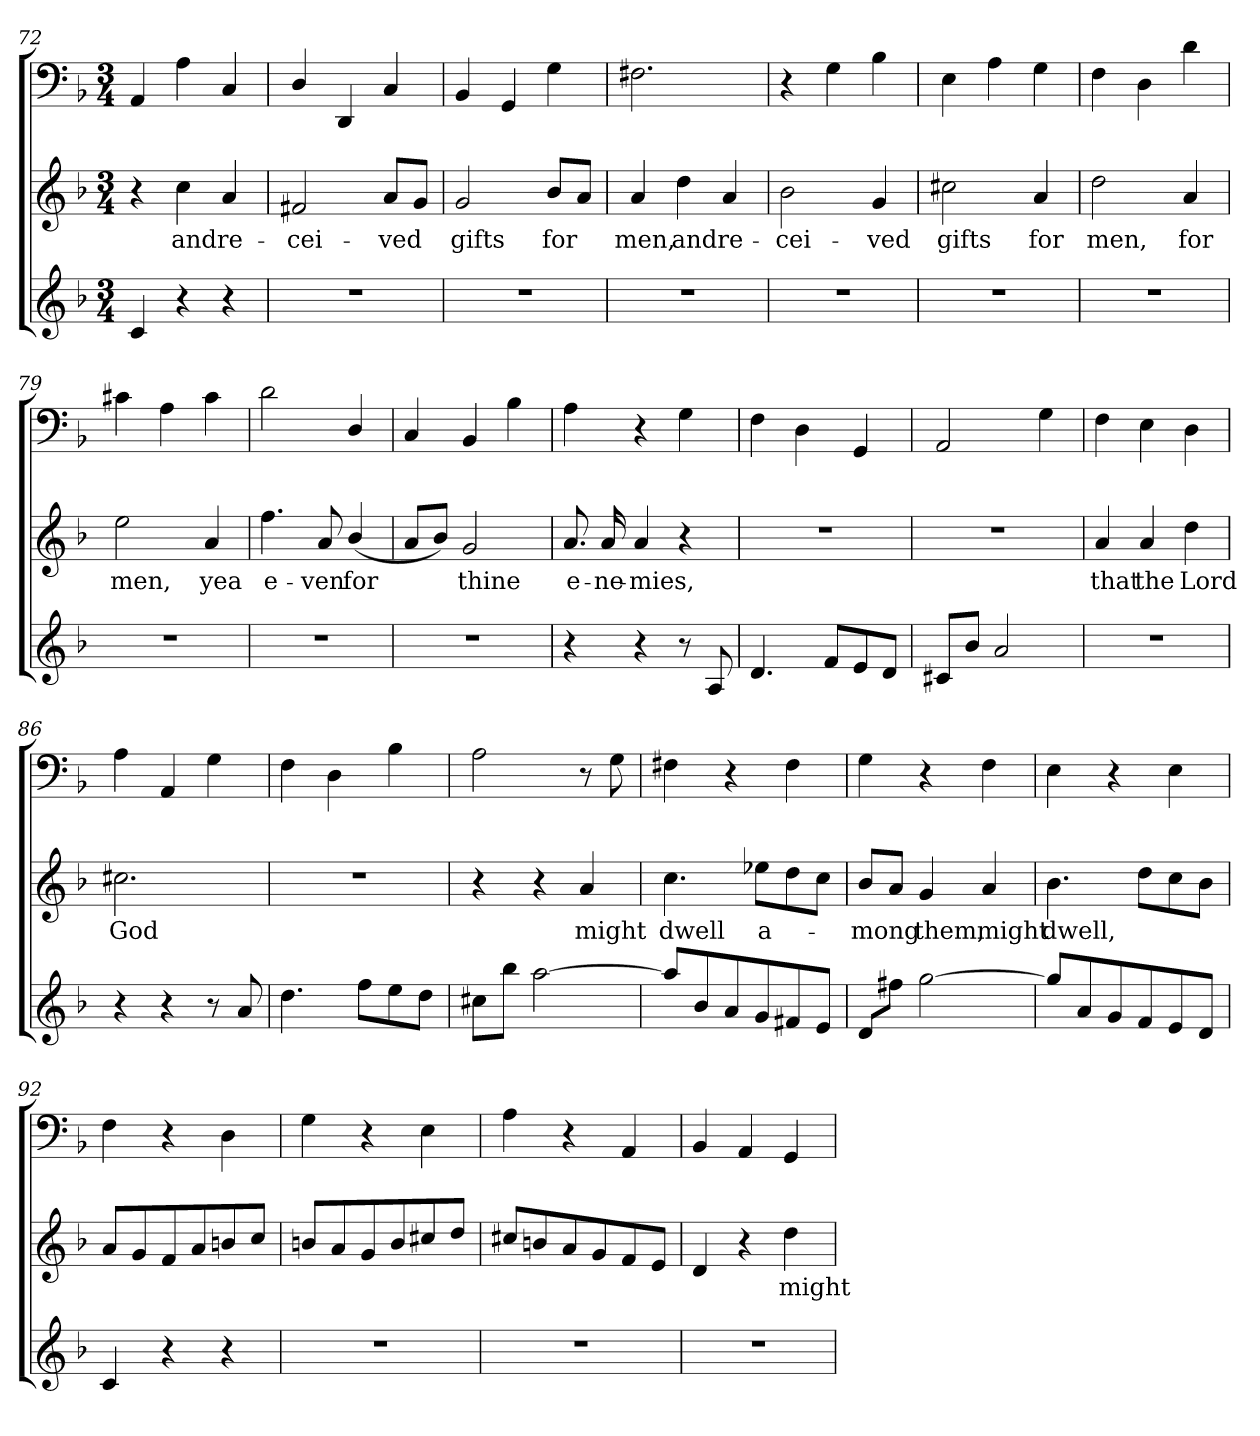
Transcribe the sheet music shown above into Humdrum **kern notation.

**kern	**kern	**text	**kern
*part3	*part2	*part2	*part1
*staff3	*staff2	*staff2	*staff1
*clefG2	*clefG2	*	*clefF4
*k[b-]	*k[b-]	*	*k[b-]
*d:	*d:	*	*d:
*M3/4	*M3/4	*	*M3/4
=72	=72	=72	=72
4c/	4r	.	4AA/
4r	4cc\	and	4A\
4r	4a/	re-	4C/
=73	=73	=73	=73
2.r	2f#X/	-cei-	4D/
.	.	.	4DD/
.	8a/L	-ved	4C/
.	8g/J	.	.
=74	=74	=74	=74
2.r	2g/	gifts	4BB-/
.	.	.	4GG/
.	8b-/L	for	4G\
.	8a/J	.	.
=75	=75	=75	=75
2.r	4a/	men,	2.F#X\
.	4dd\	and	.
.	4a/	re-	.
=76	=76	=76	=76
2.r	2b-\	-cei-	4r
.	.	.	4G\
.	4g/	-ved	4B-\
=77	=77	=77	=77
2.r	2cc#X\	gifts	4E\
.	.	.	4A\
.	4a/	for	4G\
=78	=78	=78	=78
2.r	2dd\	men,	4F\
.	.	.	4D\
.	4a/	for	4d\
=79	=79	=79	=79
2.r	2ee\	men,	4c#X\
.	.	.	4A\
.	4a/	yea	4c#\
=80	=80	=80	=80
2.r	4.ff\	e-	2d\
.	8a/	-ven	.
.	(4b-/	for	4D/
=81	=81	=81	=81
2.r	8a/L	.	4C/
.	8b-/J)	.	.
.	2g/	thine	4BB-/
.	.	.	4B-\
=82	=82	=82	=82
4r	8.a/	e-	4A\
.	16a/	-ne-	.
4r	4a/	-mies,	4r
8r	4r	.	4G\
8A/	.	.	.
=83	=83	=83	=83
4.d/	2.r	.	4F\
.	.	.	4D\
8f/L	.	.	.
8e/	.	.	4GG/
8d/J	.	.	.
=84	=84	=84	=84
8c#X/L	2.r	.	2AA/
8b-/J	.	.	.
2a/	.	.	.
.	.	.	4G\
=85	=85	=85	=85
2.r	4a/	that	4F\
.	4a/	the	4E\
.	4dd\	Lord	4D\
=86	=86	=86	=86
4r	2.cc#X\	God	4A\
4r	.	.	4AA/
8r	.	.	4G\
8a/	.	.	.
=87	=87	=87	=87
4.dd\	2.r	.	4F\
.	.	.	4D\
8ff\L	.	.	.
8ee\	.	.	4B-\
8dd\J	.	.	.
=88	=88	=88	=88
8cc#X\L	4r	.	2A\
8bb-\J	.	.	.
[2aa\	4r	.	.
.	4a/	might	8r
.	.	.	8G\
=89	=89	=89	=89
8aa/L]	4.cc\	dwell	4F#X\
8b-/	.	.	.
8a/	.	.	4r
8g/	8ee-X\L	a-	.
8f#X/	8dd\	.	4F#\
8e/J	8cc\J	.	.
=90	=90	=90	=90
8d/L	8b-/L	-mong	4G\
8ff#X\J	8a/J	.	.
[2gg\	4g/	them,	4r
.	4a/	might	4F\
=91	=91	=91	=91
8gg/L]	4.b-\	dwell,	4E\
8a/	.	.	.
8g/	.	.	4r
8f/	8dd\L	.	.
8e/	8cc\	.	4E\
8d/J	8b-\J	.	.
=92	=92	=92	=92
4c/	8a/L	.	4F\
.	8g/	.	.
4r	8f/	.	4r
.	8a/	.	.
4r	8bn/	.	4D\
.	8cc/J	.	.
=93	=93	=93	=93
2.r	8bn/L	.	4G\
.	8a/	.	.
.	8g/	.	4r
.	8b/	.	.
.	8cc#X/	.	4E\
.	8dd/J	.	.
=94	=94	=94	=94
2.r	8cc#X/L	.	4A\
.	8bn/	.	.
.	8a/	.	4r
.	8g/	.	.
.	8f/	.	4AA/
.	8e/J	.	.
=95	=95	=95	=95
2.r	4d/	.	4BB-/
.	4r	.	4AA/
.	4dd\	might	4GG/
=	=	=	=
*-	*-	*-	*-
